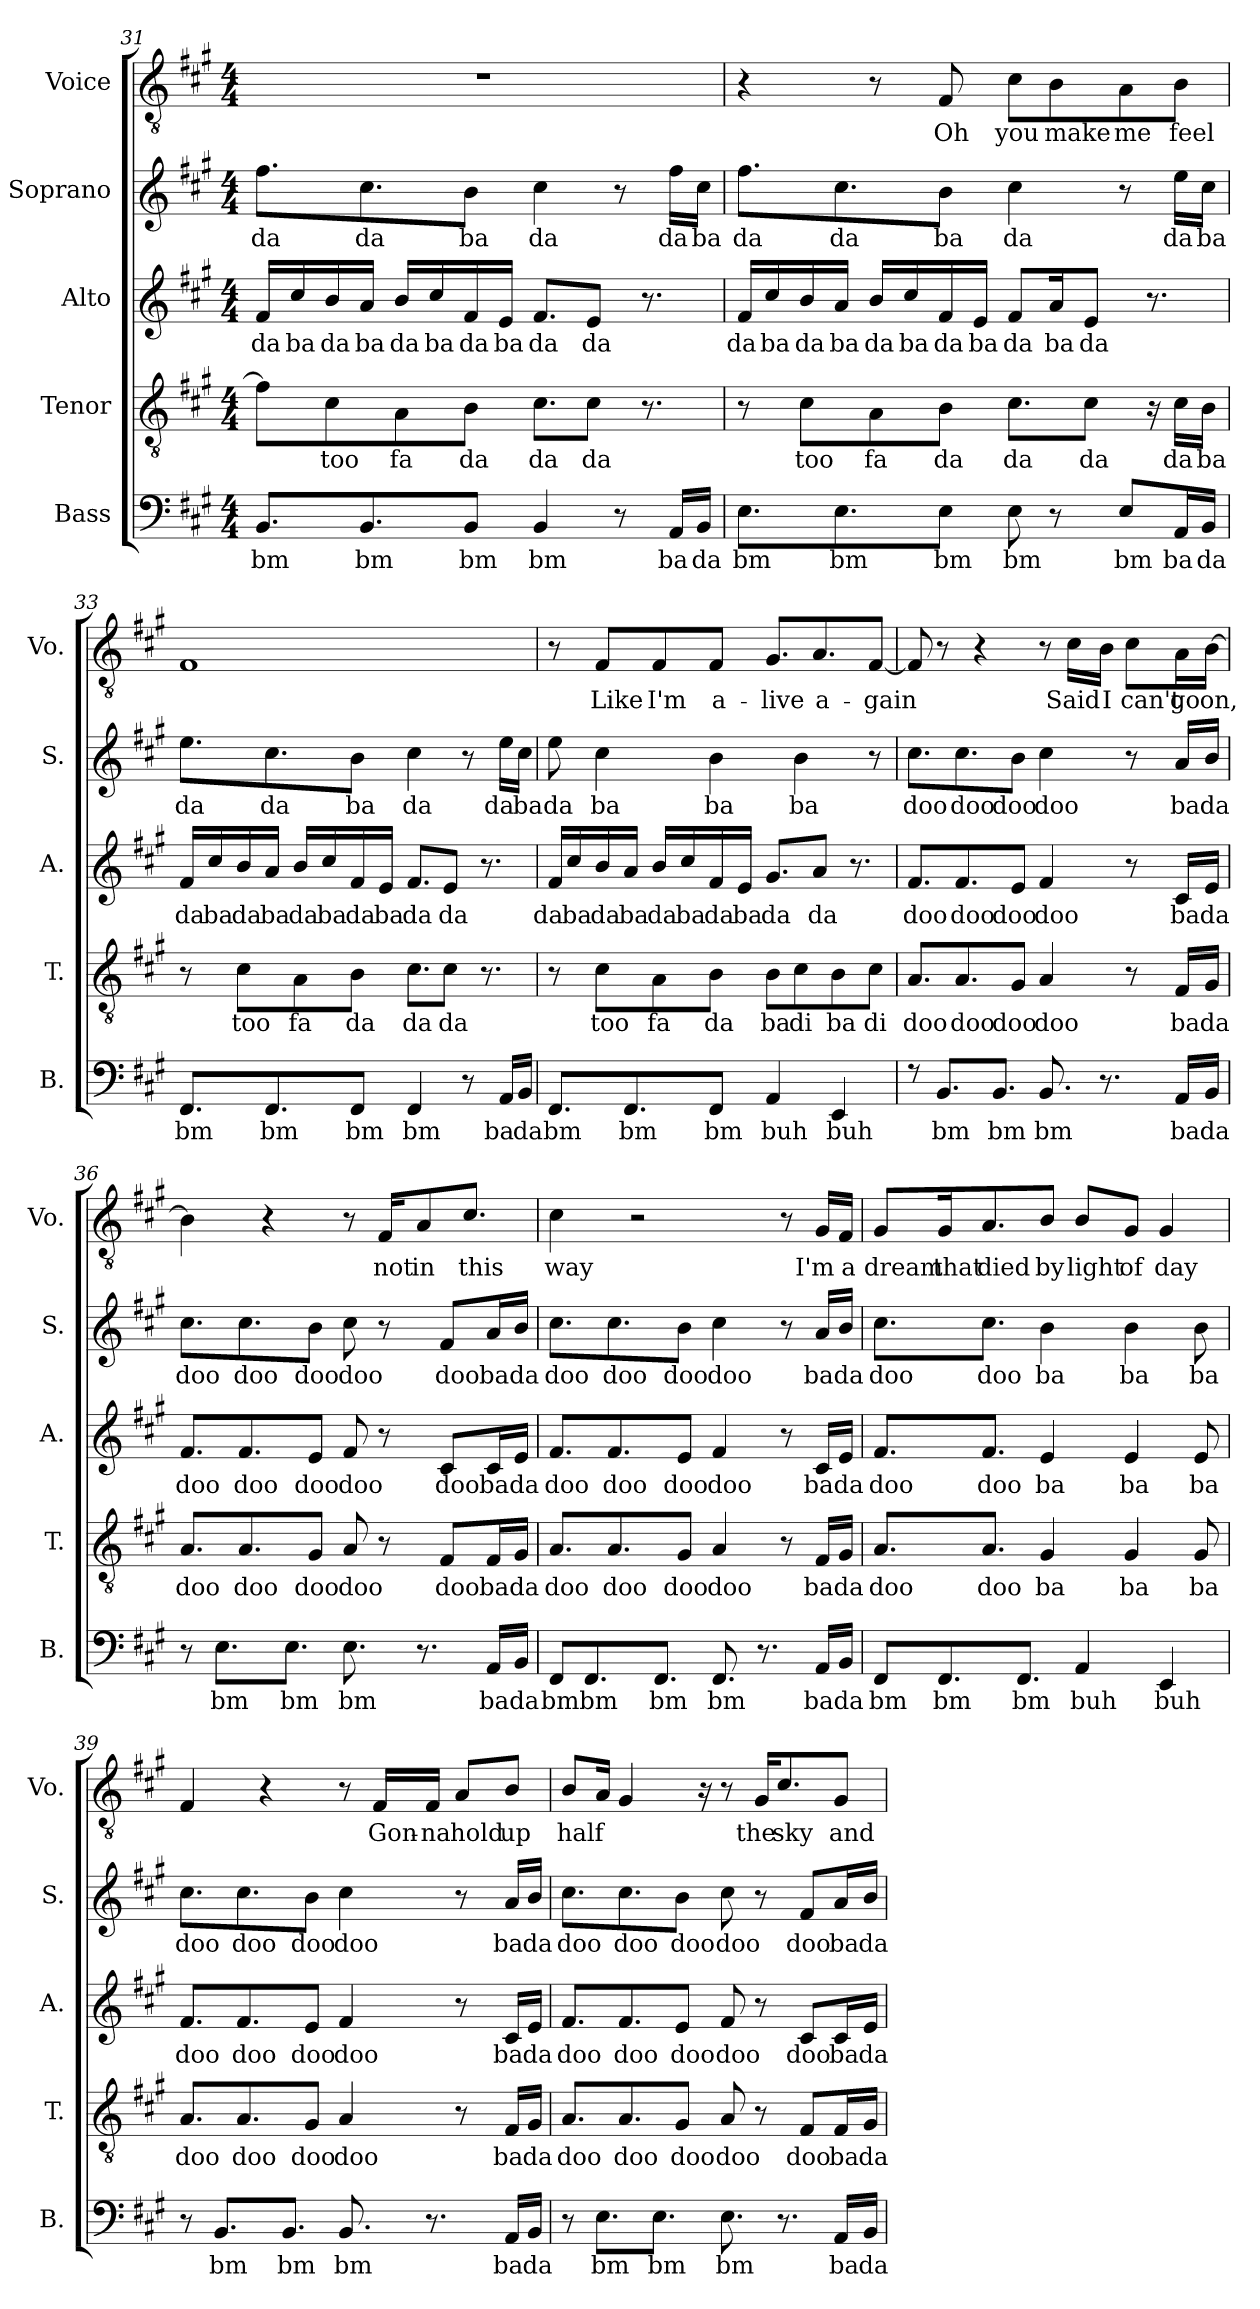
**kern	**text	**kern	**text	**kern	**text	**kern	**text	**kern	**text
*part5	*part5	*part4	*part4	*part3	*part3	*part2	*part2	*part1	*part1
*staff5	*staff5	*staff4	*staff4	*staff3	*staff3	*staff2	*staff2	*staff1	*staff1
*I"Bass	*	*I"Tenor	*	*I"Alto	*	*I"Soprano	*	*I"Voice	*
*I'B.	*	*I'T.	*	*I'A.	*	*I'S.	*	*I'Vo.	*
!!LO:PB:g=z
*clefF4	*	*clefGv2	*	*clefG2	*	*clefG2	*	*clefGv2	*
*k[f#c#g#]	*	*k[f#c#g#]	*	*k[f#c#g#]	*	*k[f#c#g#]	*	*k[f#c#g#]	*
*M4/4	*	*M4/4	*	*M4/4	*	*M4/4	*	*M4/4	*
=31	=31	=31	=31	=31	=31	=31	=31	=31	=31
!	!LO:LY:b	!	!	!	!LO:LY:b	!	!LO:LY:b	!	!
8.BB/L	bm	8f#\L]	.	16f#/LL	da	8.ff#\L	da	1r	.
!	!	!	!	!	!LO:LY:b	!	!	!	!
.	.	.	.	16cc#/	ba	.	.	.	.
!	!	!	!LO:LY:b	!	!LO:LY:b	!	!	!	!
.	.	8c#\	too	16b/	da	.	.	.	.
!	!LO:LY:b	!	!	!	!LO:LY:b	!	!LO:LY:b	!	!
8.BB/	bm	.	.	16a/JJ	ba	8.cc#\	da	.	.
!	!	!	!LO:LY:b	!	!LO:LY:b	!	!	!	!
.	.	8A\	fa	16b/LL	da	.	.	.	.
!	!	!	!	!	!LO:LY:b	!	!	!	!
.	.	.	.	16cc#/	ba	.	.	.	.
!	!LO:LY:b	!	!LO:LY:b	!	!LO:LY:b	!	!LO:LY:b	!	!
8BB/J	bm	8B\J	da	16f#/	da	8b\J	ba	.	.
!	!	!	!	!	!LO:LY:b	!	!	!	!
.	.	.	.	16e/JJ	ba	.	.	.	.
!	!LO:LY:b	!	!LO:LY:b	!	!LO:LY:b	!	!LO:LY:b	!	!
4BB/	bm	8.c#\L	da	8.f#/L	da	4cc#\	da	.	.
!	!	!	!LO:LY:b	!	!LO:LY:b	!	!	!	!
.	.	8c#\J	da	8e/J	da	.	.	.	.
8r	.	.	.	.	.	8r	.	.	.
.	.	8.r	.	8.r	.	.	.	.	.
!	!LO:LY:b	!	!	!	!	!	!LO:LY:b	!	!
16AA/LL	ba	.	.	.	.	16ff#\LL	da	.	.
!	!LO:LY:b	!	!	!	!	!	!LO:LY:b	!	!
16BB/JJ	da	.	.	.	.	16cc#\JJ	ba	.	.
=32	=32	=32	=32	=32	=32	=32	=32	=32	=32
!	!LO:LY:b	!	!	!	!LO:LY:b	!	!LO:LY:b	!	!
8.E\L	bm	8r	.	16f#/LL	da	8.ff#\L	da	4r	.
!	!	!	!	!	!LO:LY:b	!	!	!	!
.	.	.	.	16cc#/	ba	.	.	.	.
!	!	!	!LO:LY:b	!	!LO:LY:b	!	!	!	!
.	.	8c#\L	too	16b/	da	.	.	.	.
!	!LO:LY:b	!	!	!	!LO:LY:b	!	!LO:LY:b	!	!
8.E\	bm	.	.	16a/JJ	ba	8.cc#\	da	.	.
!	!	!	!LO:LY:b	!	!LO:LY:b	!	!	!	!
.	.	8A\	fa	16b/LL	da	.	.	8r	.
!	!	!	!	!	!LO:LY:b	!	!	!	!
.	.	.	.	16cc#/	ba	.	.	.	.
!	!LO:LY:b	!	!LO:LY:b	!	!LO:LY:b	!	!LO:LY:b	!	!LO:LY:b
8E\J	bm	8B\J	da	16f#/	da	8b\J	ba	8F#/	Oh
!	!	!	!	!	!LO:LY:b	!	!	!	!
.	.	.	.	16e/JJ	ba	.	.	.	.
!	!LO:LY:b	!	!LO:LY:b	!	!LO:LY:b	!	!LO:LY:b	!	!LO:LY:b
8E\	bm	8.c#\L	da	8f#/L	da	4cc#\	da	8c#\L	you
!	!	!	!	!	!LO:LY:b	!	!	!	!LO:LY:b
8r	.	.	.	16a/K	ba	.	.	8B\	make
!	!	!	!LO:LY:b	!	!LO:LY:b	!	!	!	!
.	.	8c#\J	da	8e/J	da	.	.	.	.
!	!LO:LY:b	!	!	!	!	!	!	!	!LO:LY:b
8E/L	bm	.	.	.	.	8r	.	8A\	me
.	.	16r	.	8.r	.	.	.	.	.
!	!LO:LY:b	!	!LO:LY:b	!	!	!	!LO:LY:b	!	!LO:LY:b
16AA/L	ba	16c#\LL	da	.	.	16ee\LL	da	8B\J	feel
!	!LO:LY:b	!	!LO:LY:b	!	!	!	!LO:LY:b	!	!
16BB/JJ	da	16B\JJ	ba	.	.	16cc#\JJ	ba	.	.
!!LO:LB:g=z
=33	=33	=33	=33	=33	=33	=33	=33	=33	=33
!	!LO:LY:b	!	!	!	!LO:LY:b	!	!LO:LY:b	!	!
8.FF#/L	bm	8r	.	16f#/LL	da	8.ee\L	da	1F#	.
!	!	!	!	!	!LO:LY:b	!	!	!	!
.	.	.	.	16cc#/	ba	.	.	.	.
!	!	!	!LO:LY:b	!	!LO:LY:b	!	!	!	!
.	.	8c#\L	too	16b/	da	.	.	.	.
!	!LO:LY:b	!	!	!	!LO:LY:b	!	!LO:LY:b	!	!
8.FF#/	bm	.	.	16a/JJ	ba	8.cc#\	da	.	.
!	!	!	!LO:LY:b	!	!LO:LY:b	!	!	!	!
.	.	8A\	fa	16b/LL	da	.	.	.	.
!	!	!	!	!	!LO:LY:b	!	!	!	!
.	.	.	.	16cc#/	ba	.	.	.	.
!	!LO:LY:b	!	!LO:LY:b	!	!LO:LY:b	!	!LO:LY:b	!	!
8FF#/J	bm	8B\J	da	16f#/	da	8b\J	ba	.	.
!	!	!	!	!	!LO:LY:b	!	!	!	!
.	.	.	.	16e/JJ	ba	.	.	.	.
!	!LO:LY:b	!	!LO:LY:b	!	!LO:LY:b	!	!LO:LY:b	!	!
4FF#/	bm	8.c#\L	da	8.f#/L	da	4cc#\	da	.	.
!	!	!	!LO:LY:b	!	!LO:LY:b	!	!	!	!
.	.	8c#\J	da	8e/J	da	.	.	.	.
8r	.	.	.	.	.	8r	.	.	.
.	.	8.r	.	8.r	.	.	.	.	.
!	!LO:LY:b	!	!	!	!	!	!LO:LY:b	!	!
16AA/LL	ba	.	.	.	.	16ee\LL	da	.	.
!	!LO:LY:b	!	!	!	!	!	!LO:LY:b	!	!
16BB/JJ	da	.	.	.	.	16cc#\JJ	ba	.	.
=34	=34	=34	=34	=34	=34	=34	=34	=34	=34
!	!LO:LY:b	!	!	!	!LO:LY:b	!	!LO:LY:b	!	!
8.FF#/L	bm	8r	.	16f#/LL	da	8ee\	da	8r	.
!	!	!	!	!	!LO:LY:b	!	!	!	!
.	.	.	.	16cc#/	ba	.	.	.	.
!	!	!	!LO:LY:b	!	!LO:LY:b	!	!LO:LY:b	!	!LO:LY:b
.	.	8c#\L	too	16b/	da	4cc#\	ba	8F#/L	Like
!	!LO:LY:b	!	!	!	!LO:LY:b	!	!	!	!
8.FF#/	bm	.	.	16a/JJ	ba	.	.	.	.
!	!	!	!LO:LY:b	!	!LO:LY:b	!	!	!	!LO:LY:b
.	.	8A\	fa	16b/LL	da	.	.	8F#/	I'm
!	!	!	!	!	!LO:LY:b	!	!	!	!
.	.	.	.	16cc#/	ba	.	.	.	.
!	!LO:LY:b	!	!LO:LY:b	!	!LO:LY:b	!	!LO:LY:b	!	!LO:LY:b
8FF#/J	bm	8B\J	da	16f#/	da	4b\	ba	8F#/J	a-
!	!	!	!	!	!LO:LY:b	!	!	!	!
.	.	.	.	16e/JJ	ba	.	.	.	.
!	!LO:LY:b	!	!LO:LY:b	!	!LO:LY:b	!	!	!	!LO:LY:b
4AA/	buh	8B\L	ba	8.g#/L	da	.	.	8.G#/L	-live
!	!	!	!LO:LY:b	!	!	!	!LO:LY:b	!	!
.	.	8c#\	di	.	.	4b\	ba	.	.
!	!	!	!	!	!LO:LY:b	!	!	!	!LO:LY:b
.	.	.	.	8a/J	da	.	.	8.A/	a-
!	!LO:LY:b	!	!LO:LY:b	!	!	!	!	!	!
4EE/	buh	8B\	ba	.	.	.	.	.	.
.	.	.	.	8.r	.	.	.	.	.
!	!	!	!LO:LY:b	!	!	!	!	!	!LO:LY:b
.	.	8c#\J	di	.	.	8r	.	[8F#/J	-gain
!!LO:PB:g=z
=35	=35	=35	=35	=35	=35	=35	=35	=35	=35
!	!	!	!LO:LY:b	!	!LO:LY:b	!	!LO:LY:b	!	!
8rF	.	8.A/L	doo	8.f#/L	doo	8.cc#\L	doo	8F#/]	.
!	!LO:LY:b	!	!	!	!	!	!	!	!
8.BB/L	bm	.	.	.	.	.	.	8r	.
!	!	!	!LO:LY:b	!	!LO:LY:b	!	!LO:LY:b	!	!
.	.	8.A/	doo	8.f#/	doo	8.cc#\	doo	.	.
.	.	.	.	.	.	.	.	4r	.
!	!LO:LY:b	!	!	!	!	!	!	!	!
8.BB/J	bm	.	.	.	.	.	.	.	.
!	!	!	!LO:LY:b	!	!LO:LY:b	!	!LO:LY:b	!	!
.	.	8G#/J	doo	8e/J	doo	8b\J	doo	.	.
!	!LO:LY:b	!	!LO:LY:b	!	!LO:LY:b	!	!LO:LY:b	!	!
8.BB/	bm	4A/	doo	4f#/	doo	4cc#\	doo	8r	.
!	!	!	!	!	!	!	!	!	!LO:LY:b
.	.	.	.	.	.	.	.	16c#\LL	Said
!	!	!	!	!	!	!	!	!	!LO:LY:b
8.r	.	.	.	.	.	.	.	16B\JJ	I
!	!	!	!	!	!	!	!	!	!LO:LY:b
.	.	8r	.	8r	.	8r	.	8c#\L	can't
!	!LO:LY:b	!	!LO:LY:b	!	!LO:LY:b	!	!LO:LY:b	!	!LO:LY:b
16AA/LL	ba	16F#/LL	ba	16c#/LL	ba	16a/LL	ba	16A\L	go
!	!LO:LY:b	!	!LO:LY:b	!	!LO:LY:b	!	!LO:LY:b	!	!LO:LY:b
16BB/JJ	da	16G#/JJ	da	16e/JJ	da	16b/JJ	da	[16B\JJ	on,
=36	=36	=36	=36	=36	=36	=36	=36	=36	=36
!	!	!	!LO:LY:b	!	!LO:LY:b	!	!LO:LY:b	!	!
8r	.	8.A/L	doo	8.f#/L	doo	8.cc#\L	doo	4B\]	.
!	!LO:LY:b	!	!	!	!	!	!	!	!
8.E\L	bm	.	.	.	.	.	.	.	.
!	!	!	!LO:LY:b	!	!LO:LY:b	!	!LO:LY:b	!	!
.	.	8.A/	doo	8.f#/	doo	8.cc#\	doo	.	.
.	.	.	.	.	.	.	.	4r	.
!	!LO:LY:b	!	!	!	!	!	!	!	!
8.E\J	bm	.	.	.	.	.	.	.	.
!	!	!	!LO:LY:b	!	!LO:LY:b	!	!LO:LY:b	!	!
.	.	8G#/J	doo	8e/J	doo	8b\J	doo	.	.
!	!LO:LY:b	!	!LO:LY:b	!	!LO:LY:b	!	!LO:LY:b	!	!
8.E\	bm	8A/	doo	8f#/	doo	8cc#\	doo	8r	.
!	!	!	!	!	!	!	!	!	!LO:LY:b
.	.	8r	.	8r	.	8r	.	16F#/KL	not
!	!	!	!	!	!	!	!	!	!LO:LY:b
8.r	.	.	.	.	.	.	.	8A/	in
!	!	!	!LO:LY:b	!	!LO:LY:b	!	!LO:LY:b	!	!
.	.	8F#/L	doo	8c#/L	doo	8f#/L	doo	.	.
!	!	!	!	!	!	!	!	!	!LO:LY:b
.	.	.	.	.	.	.	.	8.c#/J	this
!	!LO:LY:b	!	!LO:LY:b	!	!LO:LY:b	!	!LO:LY:b	!	!
16AA/LL	ba	16F#/L	ba	16c#/L	ba	16a/L	ba	.	.
!	!LO:LY:b	!	!LO:LY:b	!	!LO:LY:b	!	!LO:LY:b	!	!
16BB/JJ	da	16G#/JJ	da	16e/JJ	da	16b/JJ	da	.	.
!!LO:LB:g=z
=37	=37	=37	=37	=37	=37	=37	=37	=37	=37
!	!LO:LY:b	!	!LO:LY:b	!	!LO:LY:b	!	!LO:LY:b	!	!LO:LY:b
8FF#/L	bm	8.A/L	doo	8.f#/L	doo	8.cc#\L	doo	4c#\	way
!	!LO:LY:b	!	!	!	!	!	!	!	!
8.FF#/	bm	.	.	.	.	.	.	.	.
!	!	!	!LO:LY:b	!	!LO:LY:b	!	!LO:LY:b	!	!
.	.	8.A/	doo	8.f#/	doo	8.cc#\	doo	.	.
.	.	.	.	.	.	.	.	2r	.
!	!LO:LY:b	!	!	!	!	!	!	!	!
8.FF#/J	bm	.	.	.	.	.	.	.	.
!	!	!	!LO:LY:b	!	!LO:LY:b	!	!LO:LY:b	!	!
.	.	8G#/J	doo	8e/J	doo	8b\J	doo	.	.
!	!LO:LY:b	!	!LO:LY:b	!	!LO:LY:b	!	!LO:LY:b	!	!
8.FF#/	bm	4A/	doo	4f#/	doo	4cc#\	doo	.	.
8.r	.	.	.	.	.	.	.	.	.
.	.	8r	.	8r	.	8r	.	8r	.
!	!LO:LY:b	!	!LO:LY:b	!	!LO:LY:b	!	!LO:LY:b	!	!LO:LY:b
16AA/LL	ba	16F#/LL	ba	16c#/LL	ba	16a/LL	ba	16G#/LL	I'm
!	!LO:LY:b	!	!LO:LY:b	!	!LO:LY:b	!	!LO:LY:b	!	!LO:LY:b
16BB/JJ	da	16G#/JJ	da	16e/JJ	da	16b/JJ	da	16F#/JJ	a
=38	=38	=38	=38	=38	=38	=38	=38	=38	=38
!	!LO:LY:b	!	!LO:LY:b	!	!LO:LY:b	!	!LO:LY:b	!	!LO:LY:b
8FF#/L	bm	8.A/L	doo	8.f#/L	doo	8.cc#\L	doo	8G#/L	dream
!	!LO:LY:b	!	!	!	!	!	!	!	!LO:LY:b
8.FF#/	bm	.	.	.	.	.	.	16G#/K	that
!	!	!	!LO:LY:b	!	!LO:LY:b	!	!LO:LY:b	!	!LO:LY:b
.	.	8.A/J	doo	8.f#/J	doo	8.cc#\J	doo	8.A/	died
!	!LO:LY:b	!	!	!	!	!	!	!	!
8.FF#/J	bm	.	.	.	.	.	.	.	.
!	!	!	!LO:LY:b	!	!LO:LY:b	!	!LO:LY:b	!	!LO:LY:b
.	.	4G#/	ba	4e/	ba	4b\	ba	8B/J	by
!	!LO:LY:b	!	!	!	!	!	!	!	!LO:LY:b
4AA/	buh	.	.	.	.	.	.	8B/L	light
!	!	!	!LO:LY:b	!	!LO:LY:b	!	!LO:LY:b	!	!LO:LY:b
.	.	4G#/	ba	4e/	ba	4b\	ba	8G#/J	of
!	!LO:LY:b	!	!	!	!	!	!	!	!LO:LY:b
4EE/	buh	.	.	.	.	.	.	4G#/	day
!	!	!	!LO:LY:b	!	!LO:LY:b	!	!LO:LY:b	!	!
.	.	8G#/	ba	8e/	ba	8b\	ba	.	.
!!LO:PB:g=z
=39	=39	=39	=39	=39	=39	=39	=39	=39	=39
!	!	!	!LO:LY:b	!	!LO:LY:b	!	!LO:LY:b	!	!
8r	.	8.A/L	doo	8.f#/L	doo	8.cc#\L	doo	4F#/	.
!	!LO:LY:b	!	!	!	!	!	!	!	!
8.BB/L	bm	.	.	.	.	.	.	.	.
!	!	!	!LO:LY:b	!	!LO:LY:b	!	!LO:LY:b	!	!
.	.	8.A/	doo	8.f#/	doo	8.cc#\	doo	.	.
.	.	.	.	.	.	.	.	4r	.
!	!LO:LY:b	!	!	!	!	!	!	!	!
8.BB/J	bm	.	.	.	.	.	.	.	.
!	!	!	!LO:LY:b	!	!LO:LY:b	!	!LO:LY:b	!	!
.	.	8G#/J	doo	8e/J	doo	8b\J	doo	.	.
!	!LO:LY:b	!	!LO:LY:b	!	!LO:LY:b	!	!LO:LY:b	!	!
8.BB/	bm	4A/	doo	4f#/	doo	4cc#\	doo	8r	.
!	!	!	!	!	!	!	!	!	!LO:LY:b
.	.	.	.	.	.	.	.	16F#/LL	Gon-
!	!	!	!	!	!	!	!	!	!LO:LY:b
8.r	.	.	.	.	.	.	.	16F#/JJ	-na
!	!	!	!	!	!	!	!	!	!LO:LY:b
.	.	8r	.	8r	.	8r	.	8A/L	hold
!	!LO:LY:b	!	!LO:LY:b	!	!LO:LY:b	!	!LO:LY:b	!	!LO:LY:b
16AA/LL	ba	16F#/LL	ba	16c#/LL	ba	16a/LL	ba	8B/J	up
!	!LO:LY:b	!	!LO:LY:b	!	!LO:LY:b	!	!LO:LY:b	!	!
16BB/JJ	da	16G#/JJ	da	16e/JJ	da	16b/JJ	da	.	.
=40	=40	=40	=40	=40	=40	=40	=40	=40	=40
!	!	!	!LO:LY:b	!	!LO:LY:b	!	!LO:LY:b	!	!LO:LY:b
8r	.	8.A/L	doo	8.f#/L	doo	8.cc#\L	doo	8B/L	half
!	!LO:LY:b	!	!	!	!	!	!	!	!
8.E\L	bm	.	.	.	.	.	.	16A/Jk	.
!	!	!	!LO:LY:b	!	!LO:LY:b	!	!LO:LY:b	!	!
.	.	8.A/	doo	8.f#/	doo	8.cc#\	doo	4G#/	.
!	!LO:LY:b	!	!	!	!	!	!	!	!
8.E\J	bm	.	.	.	.	.	.	.	.
!	!	!	!LO:LY:b	!	!LO:LY:b	!	!LO:LY:b	!	!
.	.	8G#/J	doo	8e/J	doo	8b\J	doo	.	.
.	.	.	.	.	.	.	.	16r	.
!	!LO:LY:b	!	!LO:LY:b	!	!LO:LY:b	!	!LO:LY:b	!	!
8.E\	bm	8A/	doo	8f#/	doo	8cc#\	doo	8r	.
!	!	!	!	!	!	!	!	!	!LO:LY:b
.	.	8r	.	8r	.	8r	.	16G#/KL	the
!	!	!	!	!	!	!	!	!	!LO:LY:b
8.r	.	.	.	.	.	.	.	8.c#/	sky
!	!	!	!LO:LY:b	!	!LO:LY:b	!	!LO:LY:b	!	!
.	.	8F#/L	doo	8c#/L	doo	8f#/L	doo	.	.
!	!LO:LY:b	!	!LO:LY:b	!	!LO:LY:b	!	!LO:LY:b	!	!LO:LY:b
16AA/LL	ba	16F#/L	ba	16c#/L	ba	16a/L	ba	8G#/J	and
!	!LO:LY:b	!	!LO:LY:b	!	!LO:LY:b	!	!LO:LY:b	!	!
16BB/JJ	da	16G#/JJ	da	16e/JJ	da	16b/JJ	da	.	.
=	=	=	=	=	=	=	=	=	=
*-	*-	*-	*-	*-	*-	*-	*-	*-	*-
